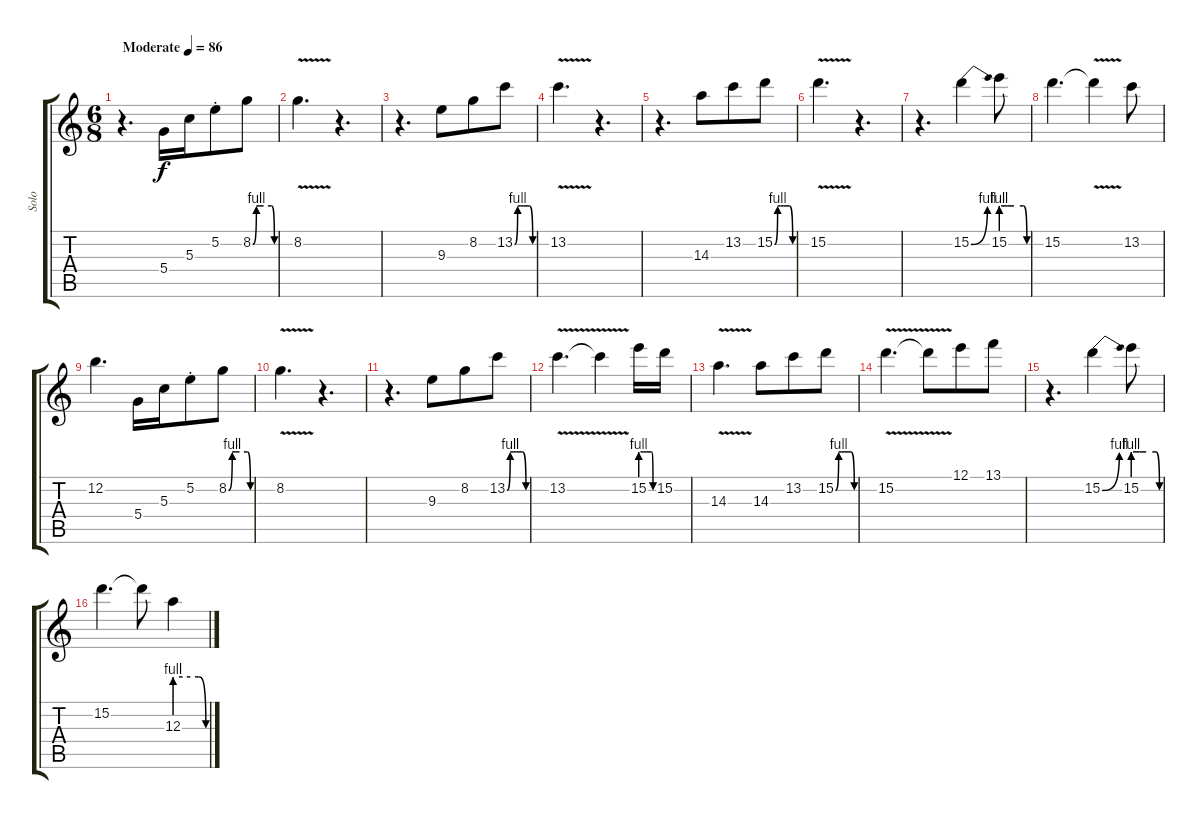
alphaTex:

\track ("Solo" "Solo") {instrument acousticguitarsteel}
\staff {score tabs}
\tuning (E4 B3 G3 D3 A2 E2) {hide}
\ts (6 8)
\tempo (86 "Moderate")
\clef g2
\ks c
r.4{d dy f instrument acousticguitarsteel} 5.4.16 5.3.16 5.2{st}.8 8.2{be (custom 0 0 10 4 20 4 30 4 52 4 60 0)}.8 |
8.2{v}.4{d} r.4{d} |
r.4{d} 9.3.8 8.2.8 13.2{be (custom 0 0 10 4 20 4 30 4 49 4 60 0)}.8 |
13.2{v}.4{d} r.4{d} |
r.4{d} 14.3.8 13.2.8 15.2{be (custom 0 0 10 4 20 4 30 4 49 4 60 0)}.8 |
15.2{v}.4{d} r.4{d} |
r.4{d} 15.2{be (bend 0 0 60 4)}.4 15.2{be (custom 0 4 15 4 30 4 52 4 60 0)}.8 |
15.2.4{d} 15.2{v t}.4 13.2.8 |
12.2.4{d} 5.4.16 5.3.16 5.2{st}.8 8.2{be (custom 0 0 10 4 20 4 30 4 52 4 60 0)}.8 |
8.2{v}.4{d} r.4{d} |
r.4{d} 9.3.8 8.2.8 13.2{be (custom 0 0 10 4 20 4 30 4 49 4 60 0)}.8 |
13.2{v}.4{d} 13.2{t}.4 15.2{be (custom 0 4 15 4 30 4 53 4 60 0)}.16 15.2.16 |
14.3{v}.4{d} 14.3.8 13.2.8 15.2{be (custom 0 0 10 4 20 4 30 4 49 4 60 0)}.8 |
15.2{v}.4{d} 15.2{t}.8 12.1.8 13.1.8 |
r.4{d} 15.2{be (bend 0 0 60 4)}.4 15.2{be (custom 0 4 15 4 30 4 52 4 60 0)}.8 |
15.2.4{d} 15.2{t}.8 12.3{be (custom 0 4 15 4 30 4 46 4 60 0)}.4
